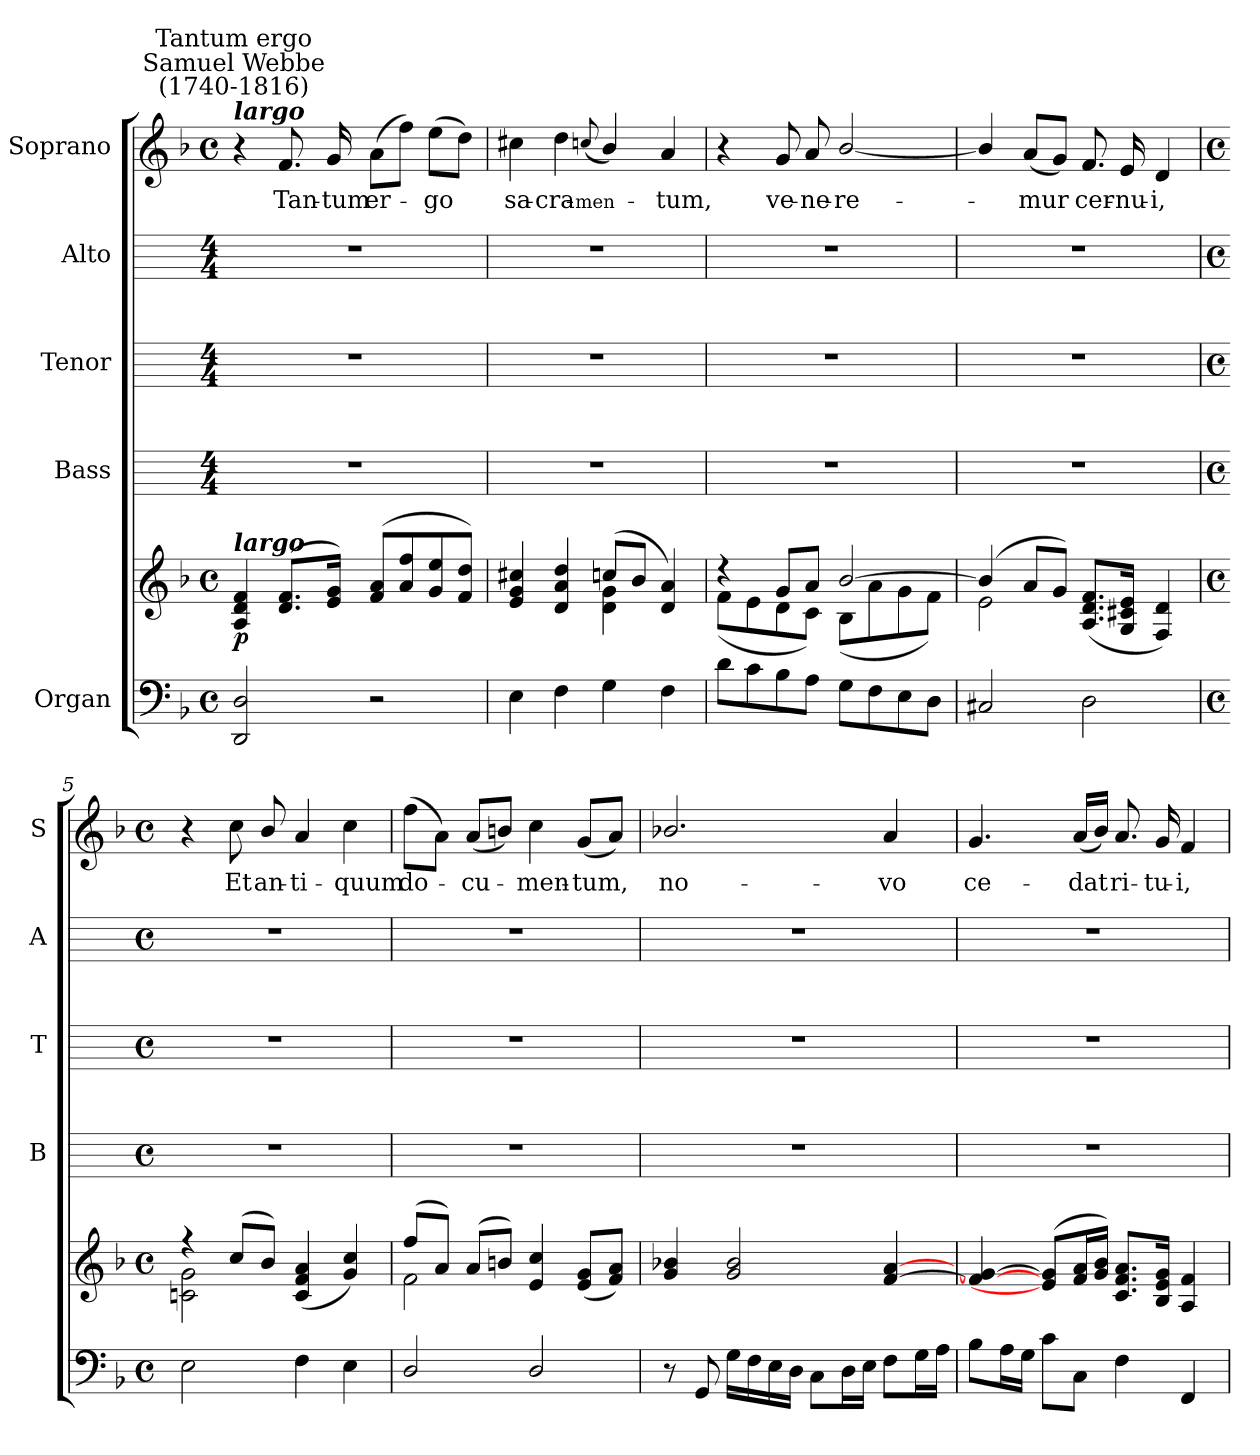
**kern	**kern	**dynam	**kern	**kern	**kern	**kern	**text
*part5	*part5	*part5	*part4	*part3	*part2	*part1	*part1
*staff6	*staff5	*staff5/6	*staff4	*staff3	*staff2	*staff1	*staff1
*I"Organ	*	*	*I"Bass	*I"Tenor	*I"Alto	*I"Soprano	*
*	*	*	*I'B	*I'T	*I'A	*I'S	*
*clefF4	*clefG2	*	*	*	*	*clefG2	*
*k[b-]	*k[b-]	*	*	*	*	*k[b-]	*
*F:	*F:	*	*	*	*	*F:	*
*M4/4	*M4/4	*	*M4/4	*M4/4	*M4/4	*M4/4	*
*met(c)	*met(c)	*	*	*	*	*met(c)	*
=1	=1	=1	=1	=1	=1	=1	=1
*	*^	*	*	*	*	*	*
!	!	!	!	!	!	!	!LO:TX:a:Bi:t=largo	!
!	!	!	!	!	!	!	!LO:TX:a:cj:t=Samuel Webbe\n(1740-1816)	!
!	!	!	!	!	!	!	!LO:TX:a:cj:t=Tantum ergo	!
!	!LO:TX:a:Bi:t=largo	!	!	!	!	!	!	!
!	!	!	!LO:DY:b	!	!	!	!	!
2DD 2D	4A/ 4d/ 4f/	1ryy	p	1r	1r	1r	4r	.
!	!	!	!	!	!	!	!	!LO:LY:b
.	(>8.d/ 8.f/L	.	.	.	.	.	8.f/	Tan-
!	!	!	!	!	!	!	!	!LO:LY:b
.	16e/ 16g/J)	.	.	.	.	.	16g	-tum
!	!	!	!	!	!	!	!	!LO:LY:b
2r	(>8f/ 8a/L	.	.	.	.	.	(8aL	er-
.	8a/ 8ff/	.	.	.	.	.	8ffJ)	.
!	!	!	!	!	!	!	!	!LO:LY:b
.	8g/ 8ee/	.	.	.	.	.	(>8eeL	go
.	8f/ 8dd/J)	.	.	.	.	.	8ddJ)	.
=2	=2	=2	=2	=2	=2	=2	=2	=2
!	!	!	!	!	!	!	!	!LO:LY:b
4E	4e/ 4g/ 4cc#X/	2ryy	.	1r	1r	1r	4cc#X	sa-
!	!	!	!	!	!	!	!	!LO:LY:b
4F	4d/ 4a/ 4dd/	.	.	.	.	.	4dd	-cra-
!	!	!	!	!	!	!	!	!LO:LY:b
.	.	.	.	.	.	.	(<8qqccn/L	-men-
4G	(>8ccn/L	4d\ 4g\	.	.	.	.	4b-/)	.
.	8b-/J	.	.	.	.	.	.	.
!	!	!	!	!	!	!	!	!LO:LY:b
4F	4d/ 4a/)	4ryy	.	.	.	.	4a	tum,
=3	=3	=3	=3	=3	=3	=3	=3	=3
8dL	4r	(<8f\L	.	1r	1r	1r	4r	.
8c	.	8e\	.	.	.	.	.	.
!	!	!	!	!	!	!	!	!LO:LY:b
8B-	8g/L	8d\	.	.	.	.	8gJ	ve-
!	!	!	!	!	!	!	!	!LO:LY:b
8AJ	8a/J	8c\J)	.	.	.	.	8a	-ne-
!	!	!	!	!	!	!	!	!LO:LY:b
8GL	[2b-/	(<8B-\L	.	.	.	.	[2b-/	-re-
8F	.	8a\	.	.	.	.	.	.
8E	.	8g\	.	.	.	.	.	.
8DJ	.	8f\J)	.	.	.	.	.	.
=4	=4	=4	=4	=4	=4	=4	=4	=4
2C#X	(>4b-/]	2e\	.	1r	1r	1r	4b-/]	.
!	!	!	!	!	!	!	!	!LO:LY:b
.	8a/L	.	.	.	.	.	(<8aL	mur
.	8g/J)	.	.	.	.	.	8gJ)	.
!	!	!	!	!	!	!	!	!LO:LY:b
2D	(>8.A/ 8.d/ 8.f/L	2ryy	.	.	.	.	8.f	cer-
!	!	!	!	!	!	!	!	!LO:LY:b
.	16G/ 16c#X/ 16e/J	.	.	.	.	.	16e	-nu-
!	!	!	!	!	!	!	!	!LO:LY:b
.	4F/ 4d/)	.	.	.	.	.	4d	-i,
!!LO:LB:g=z
=5	=5	=5	=5	=5	=5	=5	=5	=5
*M4/4	*M4/4	*	*	*M4/4	*M4/4	*M4/4	*M4/4	*
*met(c)	*met(c)	*	*	*met(c)	*met(c)	*met(c)	*met(c)	*
2E	4r	2cn\ 2g\	.	1r	1r	1r	4r	.
!	!	!	!	!	!	!	!	!LO:LY:b
.	(>8cc/L	.	.	.	.	.	8cc	Et
!	!	!	!	!	!	!	!	!LO:LY:b
.	8b-/J)	.	.	.	.	.	8b-/	an-
!	!	!	!	!	!	!	!	!LO:LY:b
4F	(>4c/ 4f/ 4a/	2ryy	.	.	.	.	4a	-ti-
!	!	!	!	!	!	!	!	!LO:LY:b
4E	4g/ 4cc/)	.	.	.	.	.	4cc	-quum
=6	=6	=6	=6	=6	=6	=6	=6	=6
!	!	!	!	!	!	!	!	!LO:LY:b
2D/	(>8ff/L	2f\	.	1r	1r	1r	(8ffL	do-
.	8a/J)	.	.	.	.	.	8aJ)	.
!	!	!	!	!	!	!	!	!LO:LY:b
.	(>8a/L	.	.	.	.	.	(<8aL	cu-
.	8bn/J)	.	.	.	.	.	8bnJ)	.
!	!	!	!	!	!	!	!	!LO:LY:b
2D/	4e/ 4cc/	2ryy	.	.	.	.	4cc	men-
!	!	!	!	!	!	!	!	!LO:LY:b
.	(>8e/ 8g/L	.	.	.	.	.	(<8gL	-tum,
.	8f/ 8a/J)	.	.	.	.	.	8aJ)	.
=7	=7	=7	=7	=7	=7	=7	=7	=7
!	!	!	!	!	!	!	!	!LO:LY:b
8r	4g/ 4b-X/	1ryy	.	1r	1r	1r	2.b-X/	no-
8GG	.	.	.	.	.	.	.	.
16GLL	2g/ 2b-/	.	.	.	.	.	.	.
16F	.	.	.	.	.	.	.	.
16E	.	.	.	.	.	.	.	.
16DJJ	.	.	.	.	.	.	.	.
8CL	.	.	.	.	.	.	.	.
16DL	.	.	.	.	.	.	.	.
16EJJ	.	.	.	.	.	.	.	.
!	!	!	!	!	!	!	!	!LO:LY:b
8FL	[4f/ [4a/	.	.	.	.	.	4a	-vo
16GL	.	.	.	.	.	.	.	.
16AJJ	.	.	.	.	.	.	.	.
=8	=8	=8	=8	=8	=8	=8	=8	=8
!	!	!	!	!	!	!	!	!LO:LY:b
8B-L	4f/_ 4g/_	1ryy	.	1r	1r	1r	4.g	ce-
16AL	.	.	.	.	.	.	.	.
16GJJ	.	.	.	.	.	.	.	.
8cL	(>8e/] 8g/]L	.	.	.	.	.	.	.
!	!	!	!	!	!	!	!	!LO:LY:b
8CJ	16f/ 16a/L	.	.	.	.	.	(<16aLL	-dat
.	16g/ 16b-/JJ)	.	.	.	.	.	16b-JJ)	.
!	!	!	!	!	!	!	!	!LO:LY:b
4F	8.c/ 8.f/ 8.a/L	.	.	.	.	.	8.a	ri-
!	!	!	!	!	!	!	!	!LO:LY:b
.	16B-/ 16e/ 16g/J	.	.	.	.	.	16g	-tu-
!	!	!	!	!	!	!	!	!LO:LY:b
4FF	4A/ 4f/	.	.	.	.	.	4f	-i,
*	*v	*v	*	*	*	*	*	*
=	=	=	=	=	=	=	=
*-	*-	*-	*-	*-	*-	*-	*-
